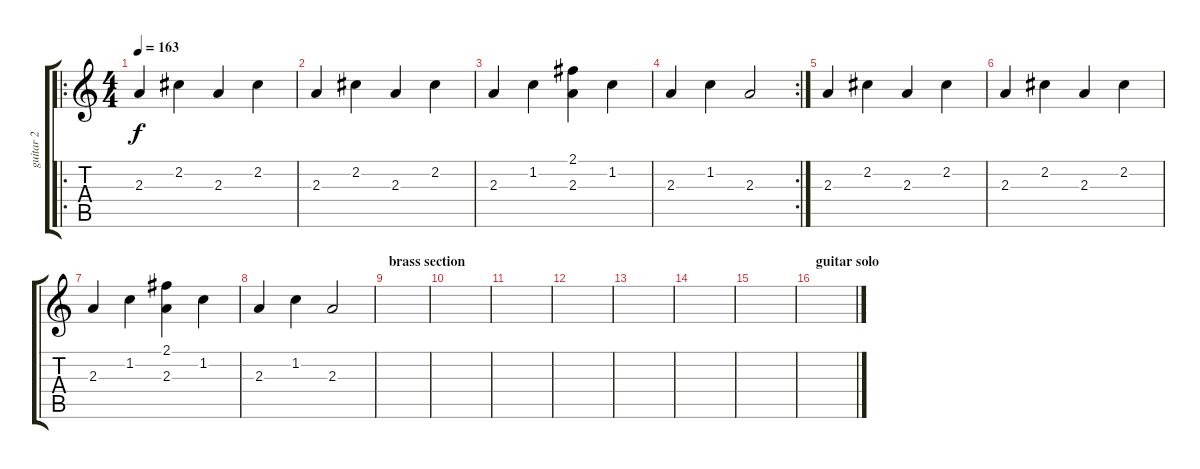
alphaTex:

\track ("guitar 2" "guitar 2") {instrument acousticguitarsteel}
\staff {score tabs}
\tuning (E4 B3 G3 D3 A2 E2) {hide}
\ro
\ts (4 4)
\tempo 163
\clef g2
\ks c
2.3.4{dy f} 2.2.4 2.3.4 2.2.4 |
2.3.4 2.2.4 2.3.4 2.2.4 |
2.3.4 1.2.4 (2.1 2.3).4 1.2.4 |
\rc 2
2.3.4 1.2.4 2.3.2 |
2.3.4 2.2.4 2.3.4 2.2.4 |
2.3.4 2.2.4 2.3.4 2.2.4 |
2.3.4 1.2.4 (2.1 2.3).4 1.2.4 |
2.3.4 1.2.4 2.3.2 |
\section ("" "brass section")
|
|
|
|
|
|
|
\section ("" "guitar solo")
